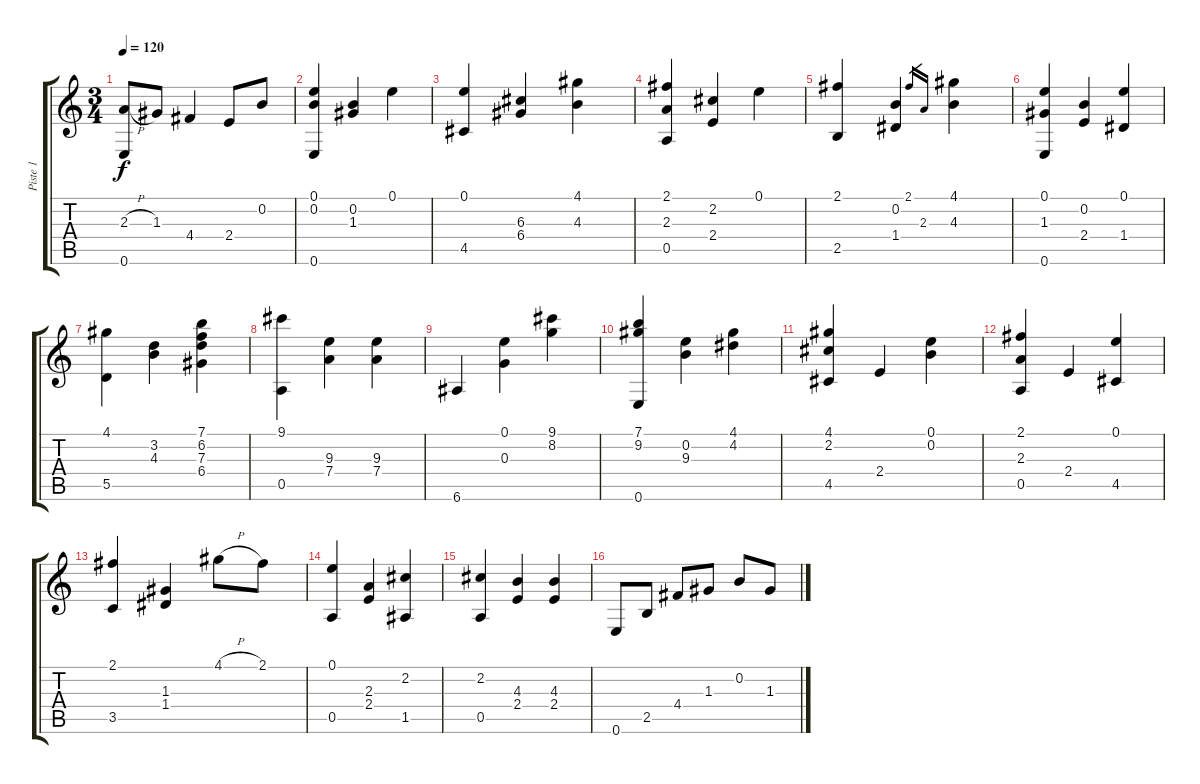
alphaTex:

\track ("Piste 1" "Piste 1") {instrument electricbasspick}
\staff {score tabs}
\tuning (E4 B3 G3 D3 A2 E2) {hide}
\ts (3 4)
\tempo 120
\clef g2
\ks c
(2.3{h} 0.6).8{dy f} 1.3.8 4.4.4 2.4.8 0.2.8 |
(0.1 0.2 0.6).4 (0.2 1.3).4 0.1.4 |
(0.1 4.5).4 (6.3 6.4).4 (4.1 4.3).4 |
(2.1 2.3 0.5).4 (2.2 2.4).4 0.1.4 |
(2.1 2.5).4 (0.2 1.4).4 2.1.16{gr} 2.3.16{gr} (4.1 4.3).4 |
(0.1 1.3 0.6).4 (0.2 2.4).4 (0.1 1.4).4 |
(4.1 5.5).4 (3.2 4.3).4 (7.1 6.2 7.3 6.4).4 |
(9.1 0.5).4 (9.3 7.4).4 (9.3 7.4).4 |
6.6.4 (0.1 0.3).4 (9.1 8.2).4 |
(7.1 9.2 0.6).4 (0.2 9.3).4 (4.1 4.2).4 |
(4.1 2.2 4.5).4 2.4.4 (0.1 0.2).4 |
(2.1 2.3 0.5).4 2.4.4 (0.1 4.5).4 |
(2.1 3.5).4 (1.3 1.4).4 4.1{h}.8 2.1.8 |
(0.1 0.5).4 (2.3 2.4).4 (2.2 1.5).4 |
(2.2 0.5).4 (4.3 2.4).4 (4.3 2.4).4 |
0.6.8 2.5.8 4.4.8 1.3.8 0.2.8 1.3.8
